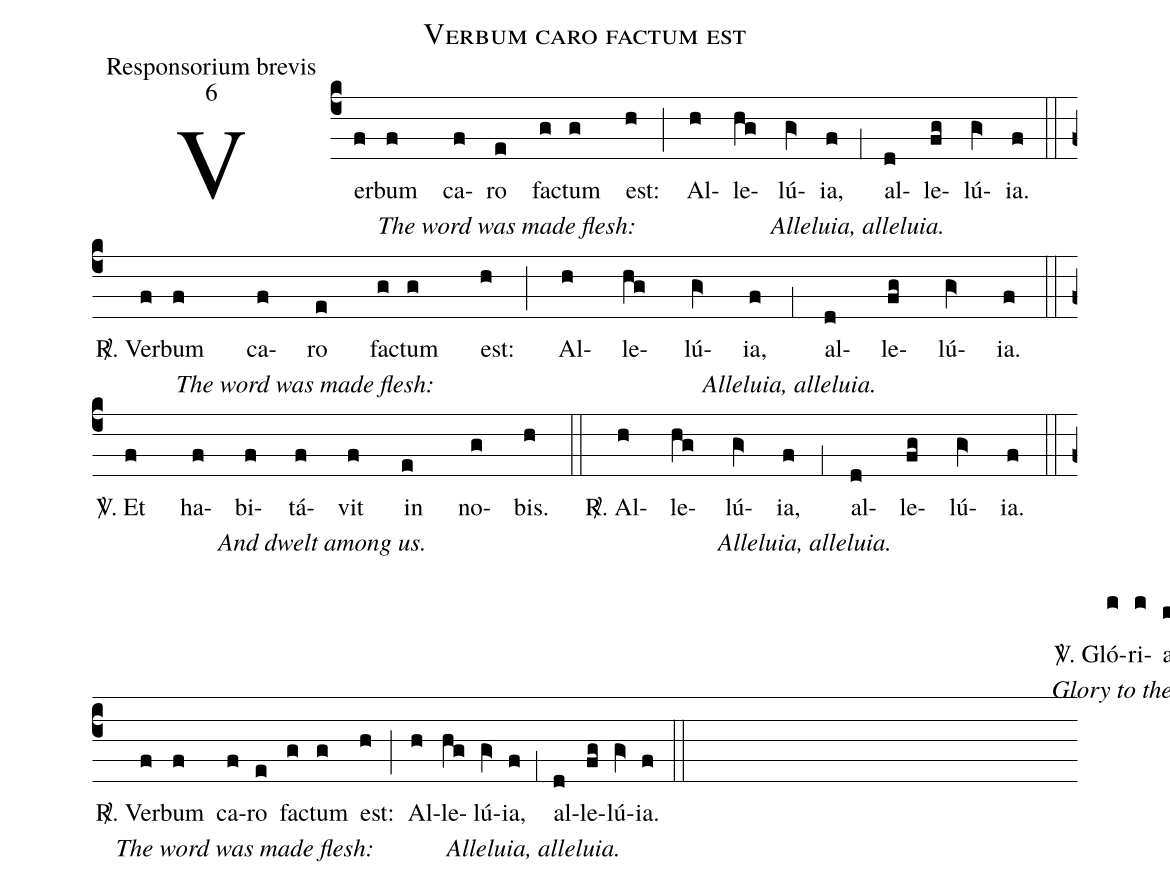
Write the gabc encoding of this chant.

name:Verbum caro factum est;
office-part:Responsorium brevis;
mode:6;
%%
(c4) Ver[The word was made flesh:](f)bum(f) ca(f)ro(e) fa(g)ctum(g) est:[/](h) (;) Al[Alleluia, alleluia.](h)le(hg)lú(gV>)ia,(f) (,1) al(d)le(fg)lú(gV>)ia.[/](f) (::) (z)

<sp>R/</sp>. Ver[The word was made flesh:](f)bum(f) ca(f)ro(e) fa(g)ctum(g) est:[/](h) (;) Al[Alleluia, alleluia.](h)le(hg)lú(gV>)ia,(f) (,1) al(d)le(fg)lú(gV>)ia.[/](f) (::) (z)

<sp>V/</sp>. Et[And dwelt among us.](f) ha(f)bi(f)tá(f)vit(f) in(e) no(g)bis.[/](h) (::) <sp>R/</sp>. Al[Alleluia, alleluia.](h)le(hg)lú(gV>)ia,(f) (,1) al(d)le(fg)lú(gV>)ia.[/](f) (::) (z)

(z) <sp>V/</sp>. Gló[Glory to the Father, and to the Son, and to the Holy Spirit.](f)ri(f)a(e) Pa(g)tri(h) (,3) et(h) Fí(ixhi)li(h)o(h) (;) et(h) Spi(h)rí(h)tu(g)i(h) San(g)cto.[/](f) (::) (z)

<sp>R/</sp>. Ver[The word was made flesh:](f)bum(f) ca(f)ro(e) fa(g)ctum(g) est:[/](h) (;) Al[Alleluia, alleluia.](h)le(hg)lú(gV>)ia,(f) (,1) al(d)le(fg)lú(gV>)ia.[/](f) (::)
